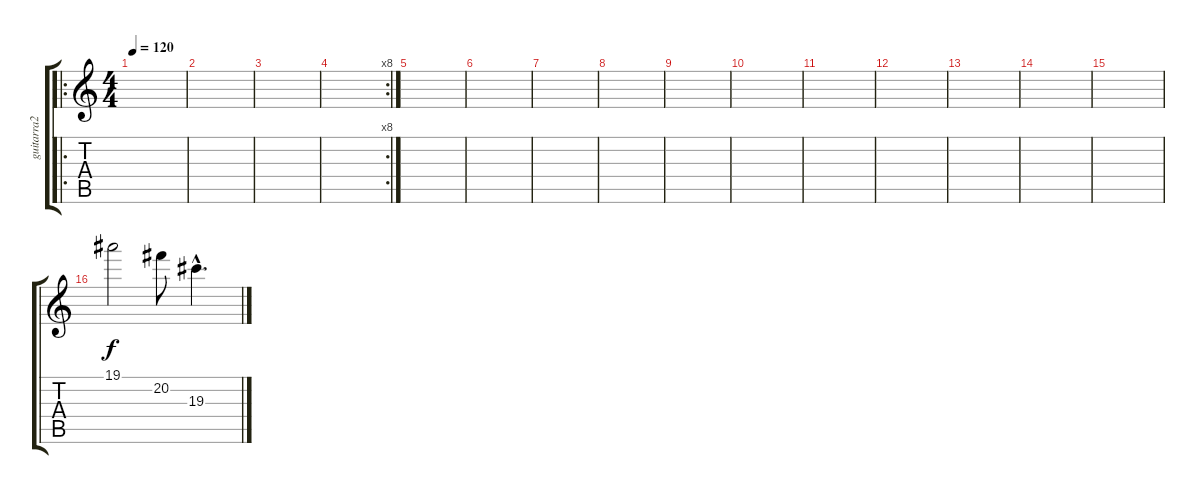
\track ("guitarra2" "guitarra2") {instrument overdrivenguitar}
\staff {score tabs}
\tuning (Eb4 Bb3 Gb3 Db3 Ab2 Eb2) {hide}
\ro
\ts (4 4)
\tempo 120
\clef g2
\ks c
|
|
|
\rc 8
|
|
|
|
|
|
|
|
|
|
|
|
19.1.2 20.2.8 19.3{hac}.4{d}
